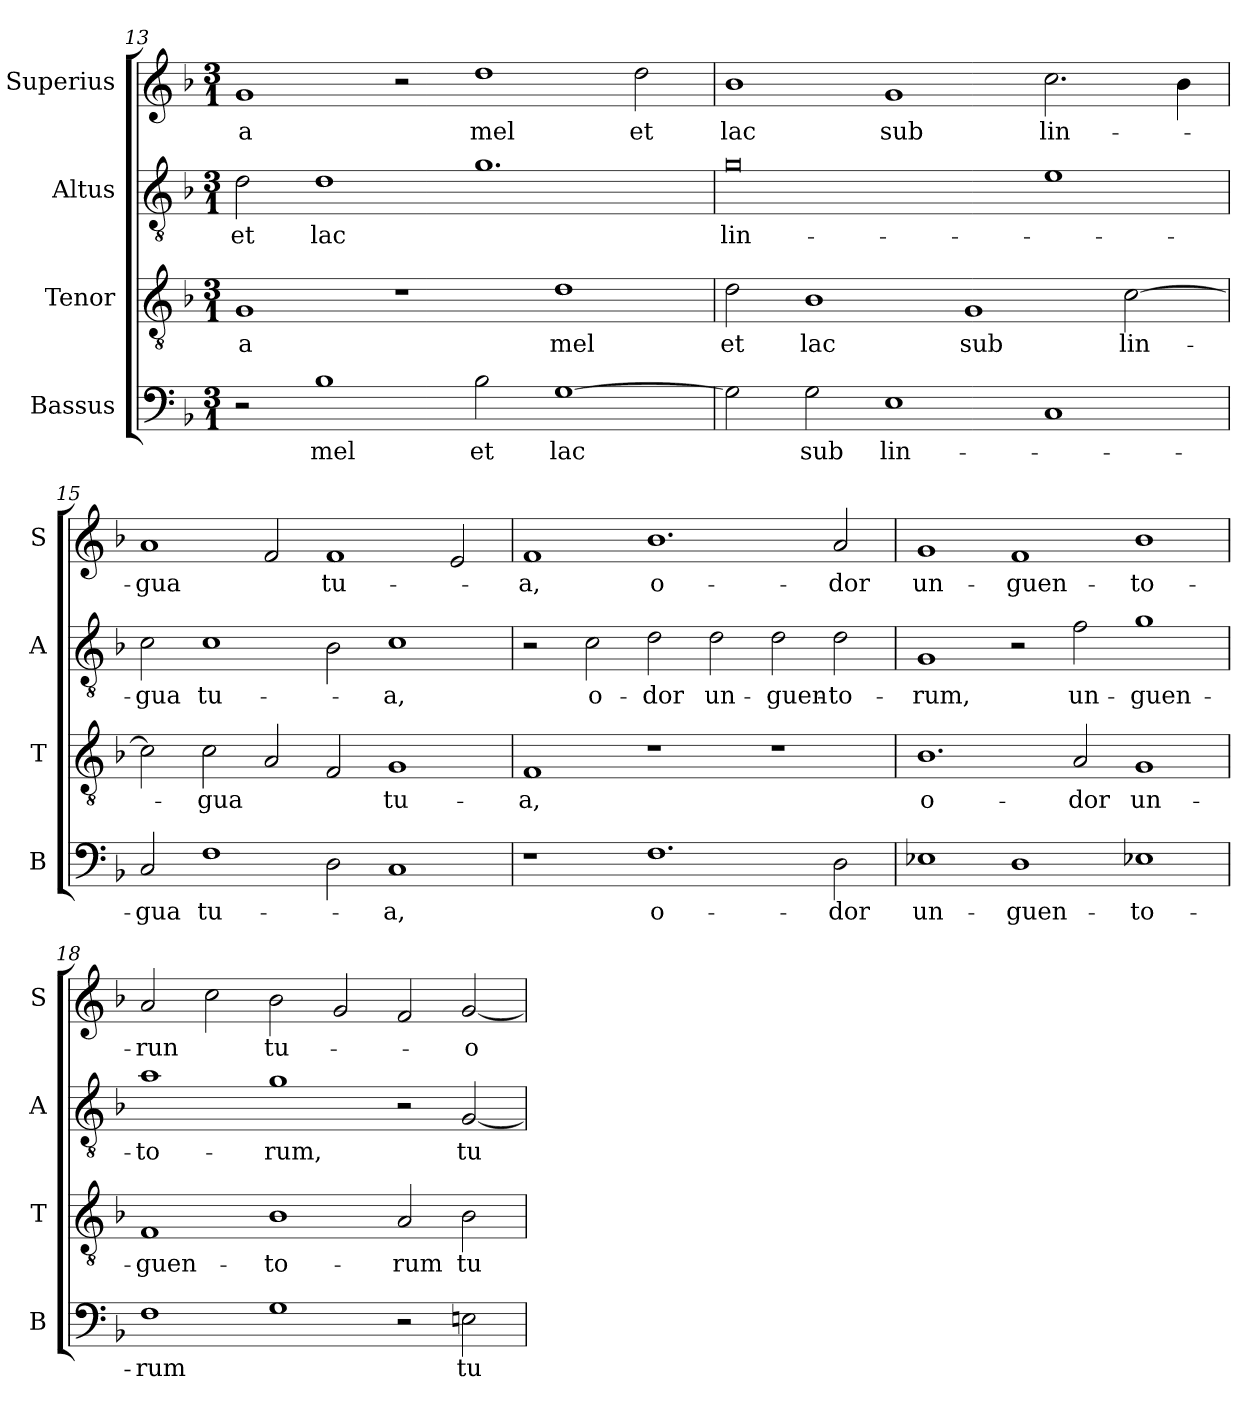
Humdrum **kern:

**kern	**text	**kern	**text	**kern	**text	**kern	**text
*part4	*part4	*part3	*part3	*part2	*part2	*part1	*part1
*staff4	*staff4	*staff3	*staff3	*staff2	*staff2	*staff1	*staff1
*I"Bassus	*	*I"Tenor	*	*I"Altus	*	*I"Superius	*
*I'B	*	*I'T	*	*I'A	*	*I'S	*
*clefF4	*	*clefGv2	*	*clefGv2	*	*clefG2	*
*k[b-]	*	*k[b-]	*	*k[b-]	*	*k[b-]	*
*M3/1	*	*M3/1	*	*M3/1	*	*M3/1	*
=13	=13	=13	=13	=13	=13	=13	=13
2r	.	1G	-a	2d\	et	1g	-a
1B-	mel	.	.	1d	lac	.	.
.	.	1r	.	.	.	2r	.
2B-\	et	.	.	1.g	.	1dd	mel
[1G	lac	1d	mel	.	.	.	.
.	.	.	.	.	.	2dd\	et
=14	=14	=14	=14	=14	=14	=14	=14
2G\]	.	2d\	et	0g	lin-	1b-	lac
2G\	sub	1B-	lac	.	.	.	.
1E	lin-	.	.	.	.	1g	sub
.	.	1G	sub	.	.	.	.
1C	.	.	.	1e	.	2.cc\	lin-
.	.	[2c\	lin-	.	.	.	.
.	.	.	.	.	.	4b-\	.
=15	=15	=15	=15	=15	=15	=15	=15
2C/	-gua	2c\]	.	2c\	-gua	1a	-gua
1F	tu-	2c\	-gua	1c	tu-	.	.
.	.	2A/	.	.	.	2f/	.
2D\	.	2F/	.	2B-\	.	1f	tu-
1C	-a,	1G	tu-	1c	-a,	.	.
.	.	.	.	.	.	2e/	.
=16	=16	=16	=16	=16	=16	=16	=16
1r	.	1F	-a,	2r	.	1f	-a,
.	.	.	.	2c\	o-	.	.
1.F	o-	1r	.	2d\	-dor	1.b-	o-
.	.	.	.	2d\	un-	.	.
.	.	1r	.	2d\	-guen-	.	.
2D\	-dor	.	.	2d\	-to-	2a/	-dor
=17	=17	=17	=17	=17	=17	=17	=17
1E-X	un-	1.B-	o-	1G	-rum,	1g	un-
1D	-guen-	.	.	2r	.	1f	-guen-
.	.	2A/	-dor	2f\	un-	.	.
1E-X	-to-	1G	un-	1g	-guen-	1b-	-to-
=18	=18	=18	=18	=18	=18	=18	=18
1F	-rum	1F	-guen-	1a	-to-	2a/	-run
.	.	.	.	.	.	2cc\	.
1G	.	1B-	-to-	1g	-rum,	2b-\	tu-
.	.	.	.	.	.	2g/	.
2r	.	2A/	-rum	2r	.	2f/	.
2En\	tu-	2B-\	tu-	[2G/	tu-	[2g/	-o-
=	=	=	=	=	=	=	=
*-	*-	*-	*-	*-	*-	*-	*-
